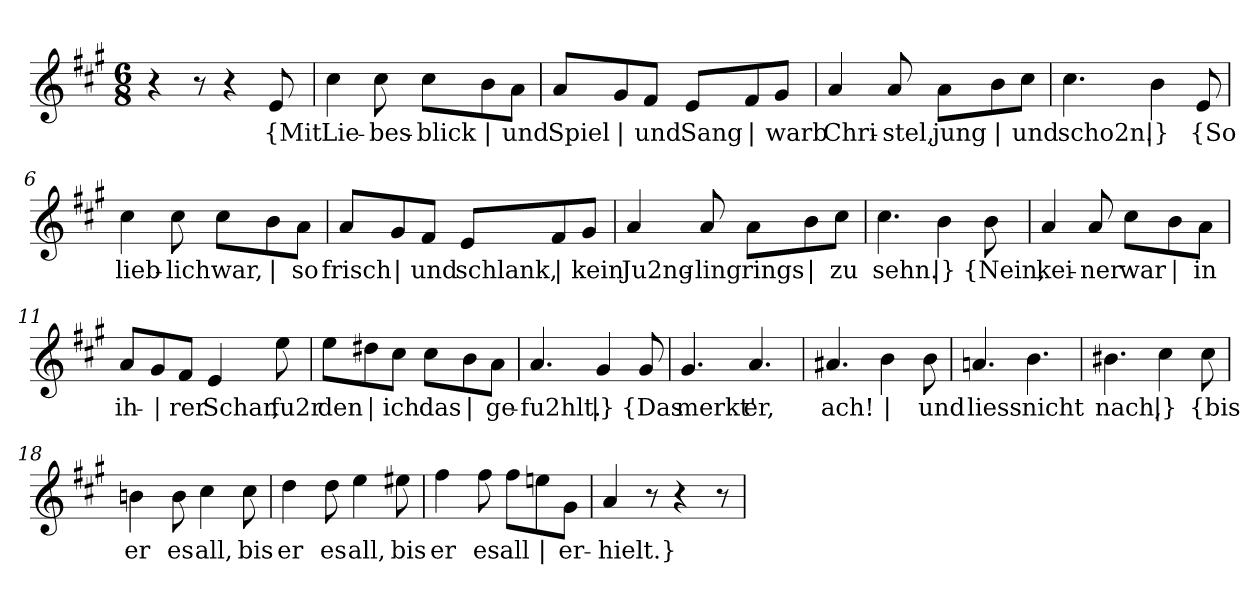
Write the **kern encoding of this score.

**kern	**text
*part1	*part1
*staff1	*staff1
*clefG2	*
*k[f#c#g#]	*
*M6/8	*
=1	=1
4r	.
8r	.
4r	.
!	!LO:LY:b
8e/	{Mit
=2	=2
!	!LO:LY:b
4cc#\	Lie-
!	!LO:LY:b
8cc#\	-bes-
!	!LO:LY:b
8cc#\L	-blick
!	!LO:LY:b
8b\	|
!	!LO:LY:b
8a\J	und
=3	=3
!	!LO:LY:b
8a/L	Spiel
!	!LO:LY:b
8g#/	|
!	!LO:LY:b
8f#/J	und
!	!LO:LY:b
8e/L	Sang
!	!LO:LY:b
8f#/	|
!	!LO:LY:b
8g#/J	warb
=4	=4
!	!LO:LY:b
4a/	Chri-
!	!LO:LY:b
8a/	-stel,
!	!LO:LY:b
8a\L	jung
!	!LO:LY:b
8b\	|
!	!LO:LY:b
8cc#\J	und
=5	=5
!	!LO:LY:b
4.cc#\	scho2n.
!	!LO:LY:b
4b\	|}
!	!LO:LY:b
8e/	{So
!!LO:LB:g=z
=6	=6
!	!LO:LY:b
4cc#\	lieb-
!	!LO:LY:b
8cc#\	-lich
!	!LO:LY:b
8cc#\L	war,
!	!LO:LY:b
8b\	|
!	!LO:LY:b
8a\J	so
=7	=7
!	!LO:LY:b
8a/L	frisch
!	!LO:LY:b
8g#/	|
!	!LO:LY:b
8f#/J	und
!	!LO:LY:b
8e/L	schlank,
!	!LO:LY:b
8f#/	|
!	!LO:LY:b
8g#/J	kein
=8	=8
!	!LO:LY:b
4a/	Ju2ng-
!	!LO:LY:b
8a/	-ling
!	!LO:LY:b
8a\L	rings
!	!LO:LY:b
8b\	|
!	!LO:LY:b
8cc#\J	zu
=9	=9
!	!LO:LY:b
4.cc#\	sehn.
!	!LO:LY:b
4b\	|}
!	!LO:LY:b
8b\	{Nein,
=10	=10
!	!LO:LY:b
4a/	kei-
!	!LO:LY:b
8a/	-ner
!	!LO:LY:b
8cc#\L	war
!	!LO:LY:b
8b\	|
!	!LO:LY:b
8a\J	in
!!LO:LB:g=z
=11	=11
!	!LO:LY:b
8a/L	ih-
!	!LO:LY:b
8g#/	|
!	!LO:LY:b
8f#/J	-rer
!	!LO:LY:b
4e/	Schar,
!	!LO:LY:b
8ee\	fu2r
=12	=12
!	!LO:LY:b
8ee\L	den
!	!LO:LY:b
8dd#X\	|
!	!LO:LY:b
8cc#\J	ich
!	!LO:LY:b
8cc#\L	das
!	!LO:LY:b
8b\	|
!	!LO:LY:b
8a\J	ge-
=13	=13
!	!LO:LY:b
4.a/	-fu2hlt.
!	!LO:LY:b
4g#/	|}
!	!LO:LY:b
8g#/	{Das
=14	=14
!	!LO:LY:b
4.g#/	merkt'
!	!LO:LY:b
4.a/	er,
=15	=15
!	!LO:LY:b
4.a#X/	ach!
!	!LO:LY:b
4b\	|
!	!LO:LY:b
8b\	und
=16	=16
!	!LO:LY:b
4.an/	liess
!	!LO:LY:b
4.b\	nicht
!!LO:LB:g=z
=17	=17
!	!LO:LY:b
4.b#X\	nach,
!	!LO:LY:b
4cc#\	|}
!	!LO:LY:b
8cc#\	{bis
=18	=18
!	!LO:LY:b
4bn\	er
!	!LO:LY:b
8b\	es
!	!LO:LY:b
4cc#\	all,
!	!LO:LY:b
8cc#\	bis
=19	=19
!	!LO:LY:b
4dd\	er
!	!LO:LY:b
8dd\	es
!	!LO:LY:b
4ee\	all,
!	!LO:LY:b
8ee#X\	bis
=20	=20
!	!LO:LY:b
4ff#\	er
!	!LO:LY:b
8ff#\	es
!	!LO:LY:b
8ff#\L	all
!	!LO:LY:b
8een\	|
!	!LO:LY:b
8g#\J	er-
=21	=21
!	!LO:LY:b
4a/	-hielt.}
8r	.
4r	.
8r	.
=	=
*-	*-
